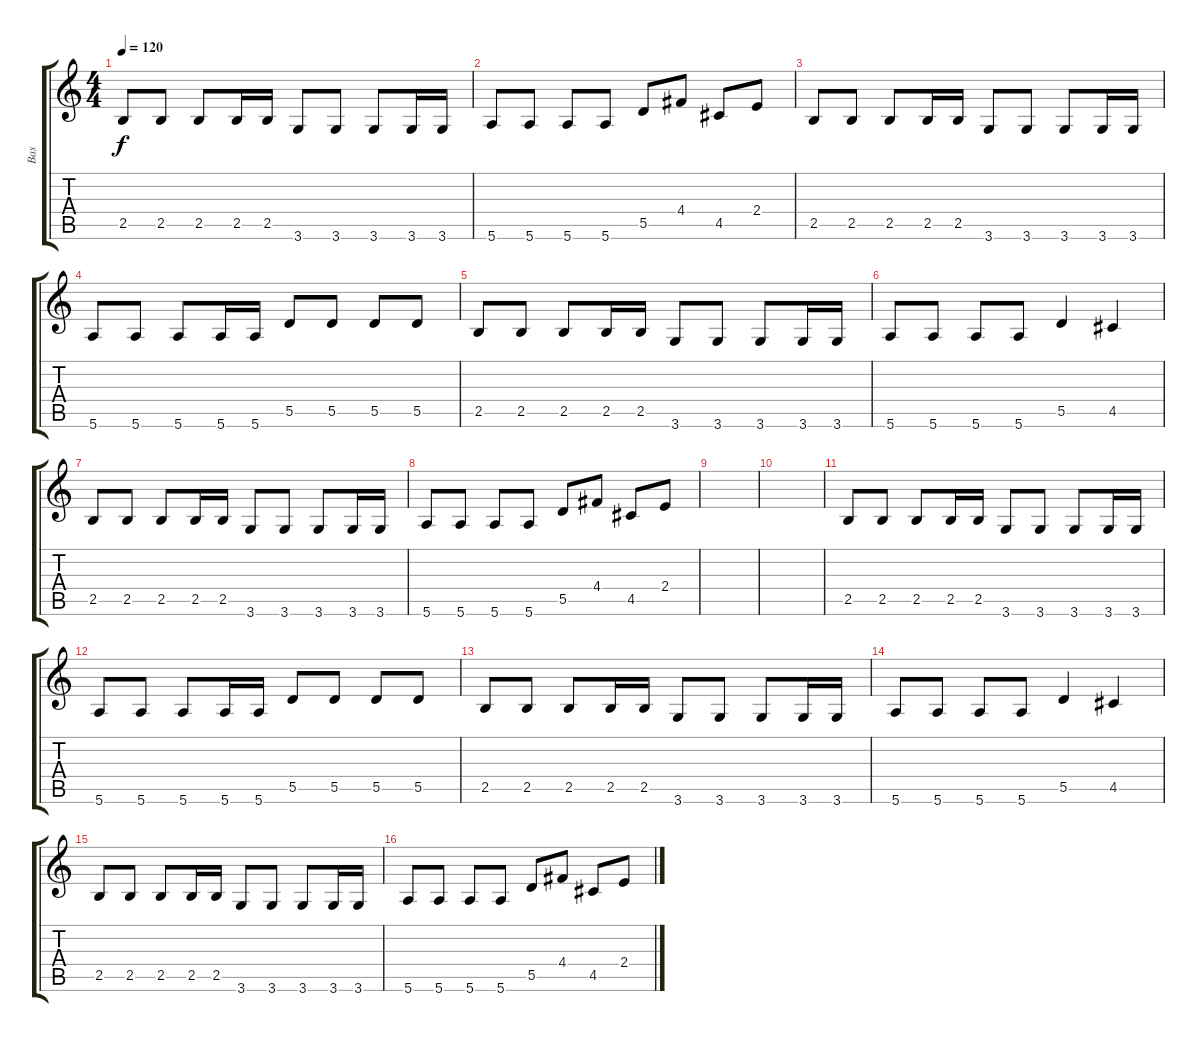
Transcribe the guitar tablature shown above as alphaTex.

\track ("Bas" "Bas") {instrument electricbassfinger}
\staff {score tabs}
\tuning (E4 B3 G3 D3 A2 E2) {hide}
\ts (4 4)
\tempo 120
\clef g2
\ks c
2.5.8{dy f} 2.5.8 2.5.8 2.5.16 2.5.16 3.6.8 3.6.8 3.6.8 3.6.16 3.6.16 |
5.6.8 5.6.8 5.6.8 5.6.8 5.5.8 4.4.8 4.5.8 2.4.8 |
2.5.8 2.5.8 2.5.8 2.5.16 2.5.16 3.6.8 3.6.8 3.6.8 3.6.16 3.6.16 |
5.6.8 5.6.8 5.6.8 5.6.16 5.6.16 5.5.8 5.5.8 5.5.8 5.5.8 |
2.5.8 2.5.8 2.5.8 2.5.16 2.5.16 3.6.8 3.6.8 3.6.8 3.6.16 3.6.16 |
5.6.8 5.6.8 5.6.8 5.6.8 5.5.4 4.5.4 |
2.5.8 2.5.8 2.5.8 2.5.16 2.5.16 3.6.8 3.6.8 3.6.8 3.6.16 3.6.16 |
5.6.8 5.6.8 5.6.8 5.6.8 5.5.8 4.4.8 4.5.8 2.4.8 |
|
|
2.5.8 2.5.8 2.5.8 2.5.16 2.5.16 3.6.8 3.6.8 3.6.8 3.6.16 3.6.16 |
5.6.8 5.6.8 5.6.8 5.6.16 5.6.16 5.5.8 5.5.8 5.5.8 5.5.8 |
2.5.8 2.5.8 2.5.8 2.5.16 2.5.16 3.6.8 3.6.8 3.6.8 3.6.16 3.6.16 |
5.6.8 5.6.8 5.6.8 5.6.8 5.5.4 4.5.4 |
2.5.8 2.5.8 2.5.8 2.5.16 2.5.16 3.6.8 3.6.8 3.6.8 3.6.16 3.6.16 |
5.6.8 5.6.8 5.6.8 5.6.8 5.5.8 4.4.8 4.5.8 2.4.8
